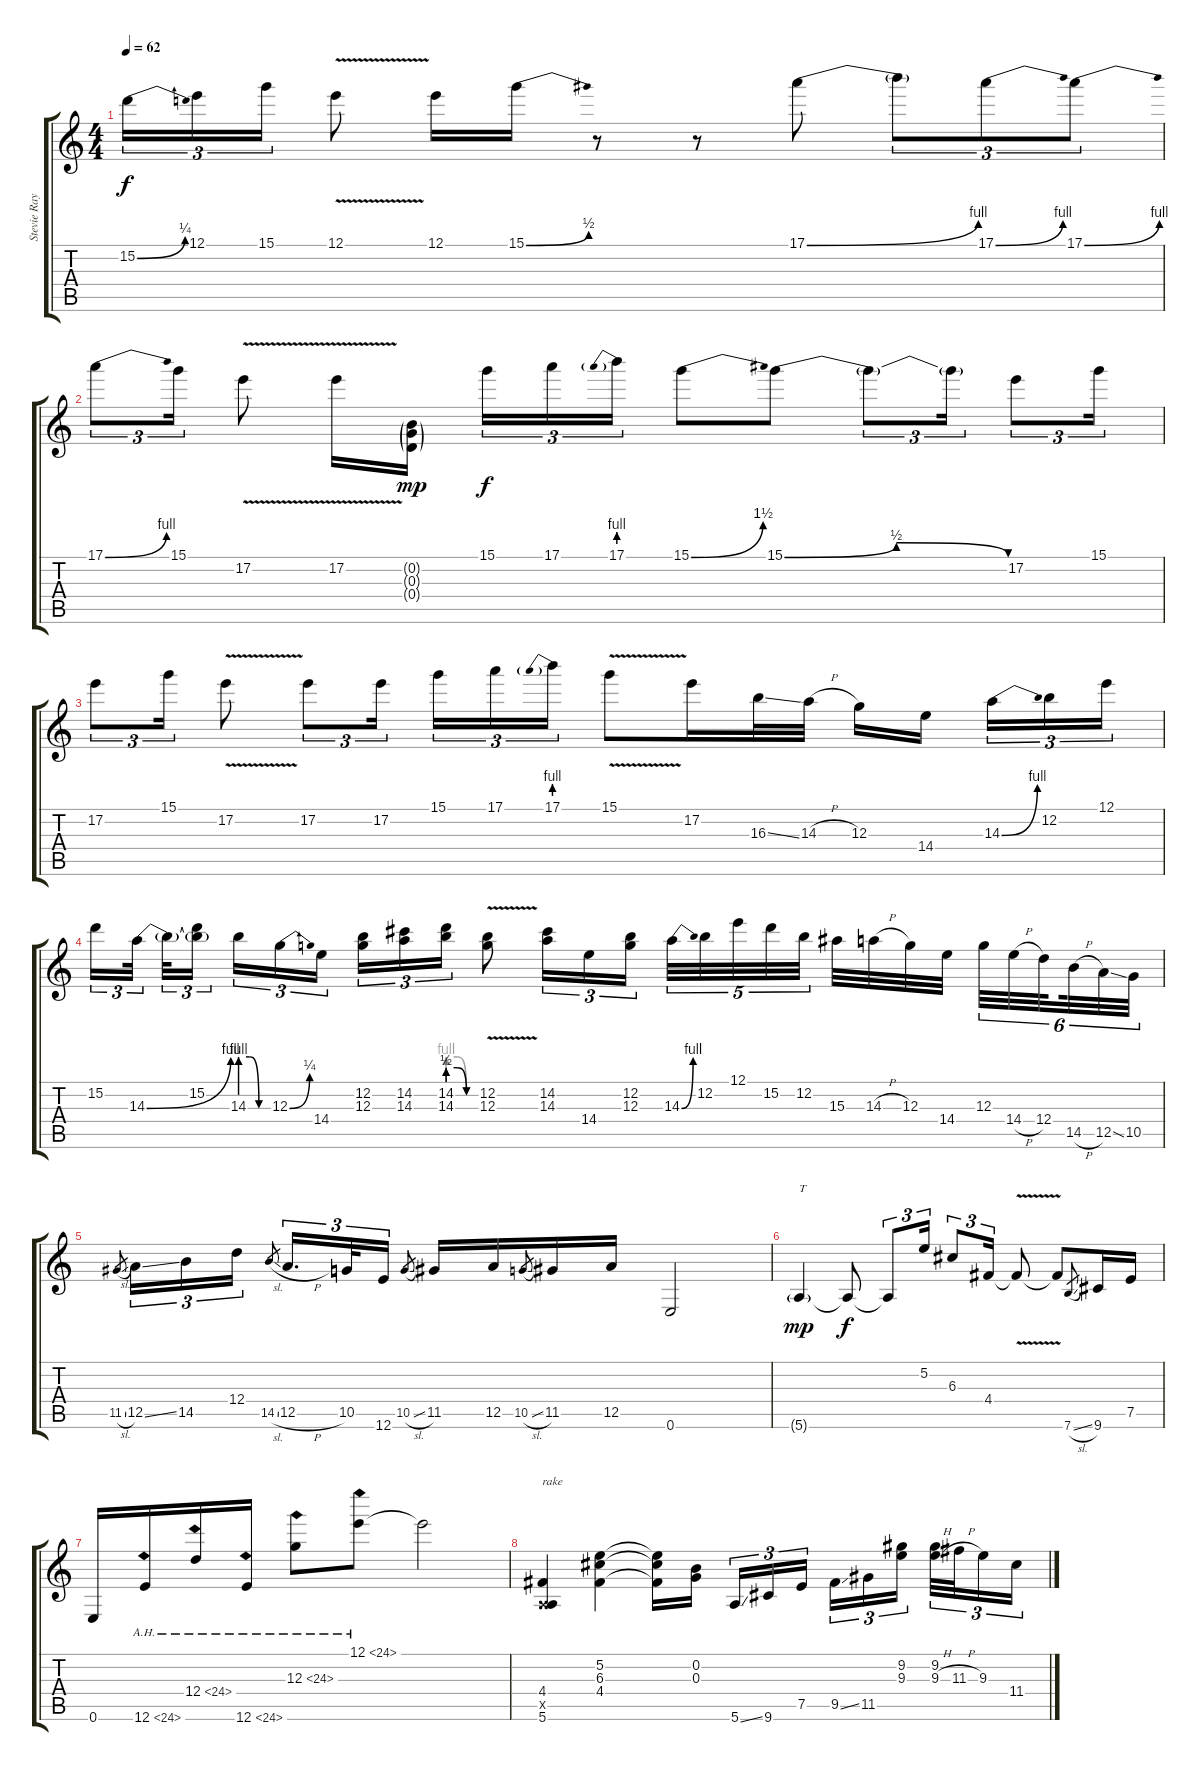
\track ("Stevie Ray Vaughan" "Stevie Ray") {instrument electricguitarjazz}
\staff {score tabs}
\tuning (E4 B3 G3 D3 A2 E2) {hide}
\ts (4 4)
\tempo 62
\clef g2
\ks c
15.2{be (bend 0 0 60 1)}.16{tu (3 2) dy f} 12.1.16{tu (3 2)} 15.1.16{tu (3 2)} 12.1{v}.8 12.1.16 15.1{be (bend 0 0 60 2)}.16 r.8 r.8 17.1{be (bend 0 0 60 4)}.8 17.1{t}.8{tu (3 2)} 17.1{be (bend 0 0 60 4)}.8{tu (3 2)} 17.1{be (bend 0 0 60 4)}.8{tu (3 2)} |
17.1{be (bend 0 0 60 4)}.8{tu (3 2)} 15.1.16{tu (3 2)} 17.2{v}.8 17.2{v}.16 (0.2{g} 0.3{g} 0.4{g}).16{dy mp beam splitsecondary} 15.1.16{tu (3 2) dy f} 17.1.16{tu (3 2)} 17.1{be (prebend 0 4 60 4)}.16{tu (3 2)} 15.1{be (bend 0 0 60 6)}.8 15.1{be (bendrelease 0 0 15 2 50 2 60 0)}.8 15.1{t}.8{tu (3 2)} 15.1{t}.16{tu (3 2)} 17.2.8{tu (3 2)} 15.1.16{tu (3 2)} |
17.2.8{tu (3 2)} 15.1.16{tu (3 2)} 17.2{v}.8 17.2.8{tu (3 2)} 17.2.16{tu (3 2) beam splitsecondary} 15.1.16{tu (3 2)} 17.1.16{tu (3 2)} 17.1{be (prebend 0 4 60 4)}.16{tu (3 2)} 15.1{v}.8 17.2.16 16.3{ss}.32 14.3{h}.32 12.3.16 14.4.16{beam splitsecondary} 14.3{be (bend 0 0 60 4)}.16{tu (3 2)} 12.2.16{tu (3 2)} 12.1.16{tu (3 2)} |
15.2.16{tu (3 2)} 14.3{be (bend 0 0 60 4)}.32{tu (3 2) beam splitsecondary} 14.3{t}.32{tu (3 2)} (15.2 14.3{t}).16{tu (3 2) beam splitsecondary} 14.3{be (custom 0 4 20 4 40 0 60 0)}.16{tu (3 2)} 12.3{be (bend 0 0 60 1)}.16{tu (3 2)} 14.4.16{tu (3 2)} (12.2 12.3).16{tu (3 2)} (14.2 14.3).16{tu (3 2)} (14.2{be (custom 0 2 20 2 40 0 60 0)} 14.3{be (custom 0 4 20 4 40 0 60 0)}).16{tu (3 2)} (12.2{v} 12.3{v}).8 (14.2 14.3).16{tu (3 2)} 14.4.16{tu (3 2)} (12.2 12.3).16{tu (3 2) beam splitsecondary} 14.3{be (bend 0 0 60 4)}.32{tu (5 4)} 12.2.32{tu (5 4)} 12.1.32{tu (5 4)} 15.2.32{tu (5 4)} 12.2.32{tu (5 4)} 15.3.32 14.3{h}.32 12.3.32 14.4.32{beam splitsecondary} 12.3.32{tu (6 4)} 14.4{h}.32{tu (6 4)} 12.4.32{tu (6 4) beam splitsecondary} 14.5{h}.32{tu (6 4)} 12.5{ss}.32{tu (6 4)} 10.5.32{tu (6 4)} |
11.5{sl}.8{gr} 12.5{ss}.16{tu (3 2)} 14.5.16{tu (3 2)} 12.4.16{tu (3 2)} 14.5{sl}.8{gr beam splitsecondary} 12.5{h}.16{d tu (3 2)} 10.5.32{tu (3 2)} 12.6.16{tu (3 2)} 10.5{sl}.8{gr} 11.5.16 12.5.16 10.5{sl}.8{gr} 11.5.16 12.5.16 0.6.2 |
5.6{g}.4{txt "T" dy mp} 5.6{t}.8{dy f} 5.6{t}.8{tu (3 2)} 5.2.16{tu (3 2)} 6.3.8{tu (3 2)} 4.4.16{tu (3 2)} 4.4{v t}.8 4.4{t}.8 7.6{sl}.8{gr} 9.6.16 7.5.16 |
0.6.16 12.6{ah 12}.16 12.4{ah 12}.16 12.6{ah 12}.16 12.3{ah 12}.8 12.1{ah 12}.8 12.1{t}.2 |
(4.4 0.5{x} 5.6).4{txt "rake"} (5.2 6.3 4.4).4 (5.2{t} 6.3{t} 4.4{t}).16 (0.2 0.3).16{beam splitsecondary} 5.6{ss}.16{tu (3 2)} 9.6.16{tu (3 2)} 7.5.16{tu (3 2)} 9.5{ss}.16{tu (3 2)} 11.5.16{tu (3 2)} (9.2 9.3).16{tu (3 2) beam splitsecondary} (9.2 9.3{h}).32{tu (3 2)} 11.3{h}.32{tu (3 2)} 9.3.16{tu (3 2)} 11.4.16{tu (3 2)}
